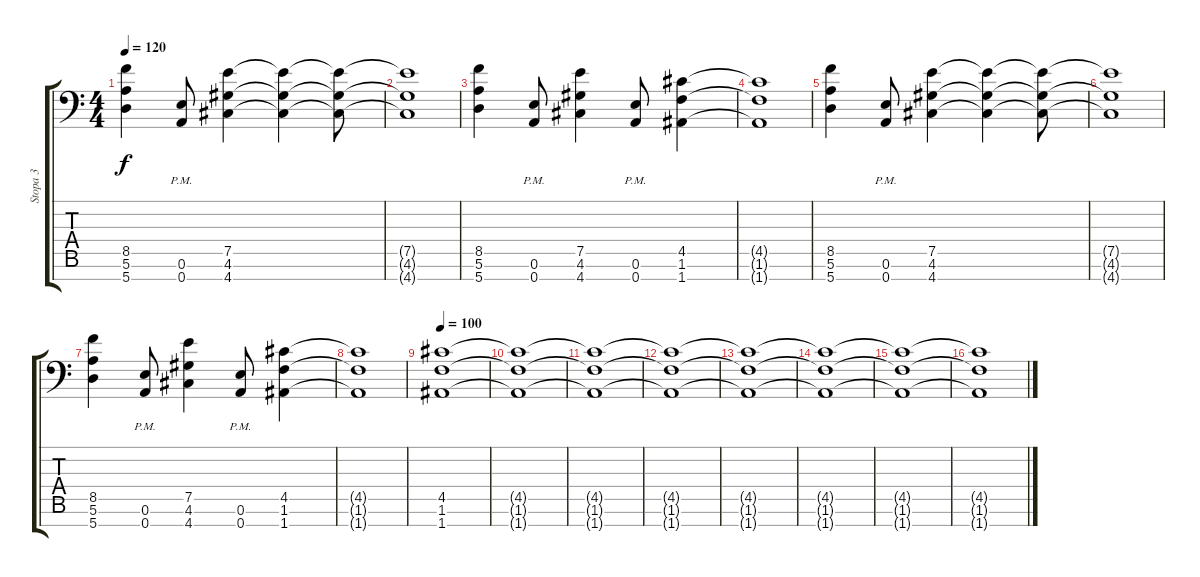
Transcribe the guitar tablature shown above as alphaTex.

\track ("Stopa 3" "Stopa 3") {instrument distortionguitar}
\staff {score tabs}
\tuning (E4 B3 G3 D3 A2 E2 A1) {hide}
\ts (4 4)
\tempo 120
\clef f4
\ks c
(8.5 5.6 5.7).4{dy f} (0.6{pm} 0.7{pm}).8 (7.5 4.6 4.7).4 (7.5{t} 4.6{t} 4.7{t}).4 (7.5{t} 4.6{t} 4.7{t}).8 |
(7.5{t} 4.6{t} 4.7{t}).1 |
(8.5 5.6 5.7).4 (0.6{pm} 0.7{pm}).8 (7.5 4.6 4.7).4 (0.6{pm} 0.7{pm}).8 (4.5 1.6 1.7).4 |
(4.5{t} 1.6{t} 1.7{t}).1 |
(8.5 5.6 5.7).4 (0.6{pm} 0.7{pm}).8 (7.5 4.6 4.7).4 (7.5{t} 4.6{t} 4.7{t}).4 (7.5{t} 4.6{t} 4.7{t}).8 |
(7.5{t} 4.6{t} 4.7{t}).1 |
(8.5 5.6 5.7).4 (0.6{pm} 0.7{pm}).8 (7.5 4.6 4.7).4 (0.6{pm} 0.7{pm}).8 (4.5 1.6 1.7).4 |
(4.5{t} 1.6{t} 1.7{t}).1 |
\tempo 100
(4.5 1.6 1.7).1 |
(4.5{t} 1.6{t} 1.7{t}).1 |
(4.5{t} 1.6{t} 1.7{t}).1 |
(4.5{t} 1.6{t} 1.7{t}).1 |
(4.5{t} 1.6{t} 1.7{t}).1 |
(4.5{t} 1.6{t} 1.7{t}).1 |
(4.5{t} 1.6{t} 1.7{t}).1 |
(4.5{t} 1.6{t} 1.7{t}).1
